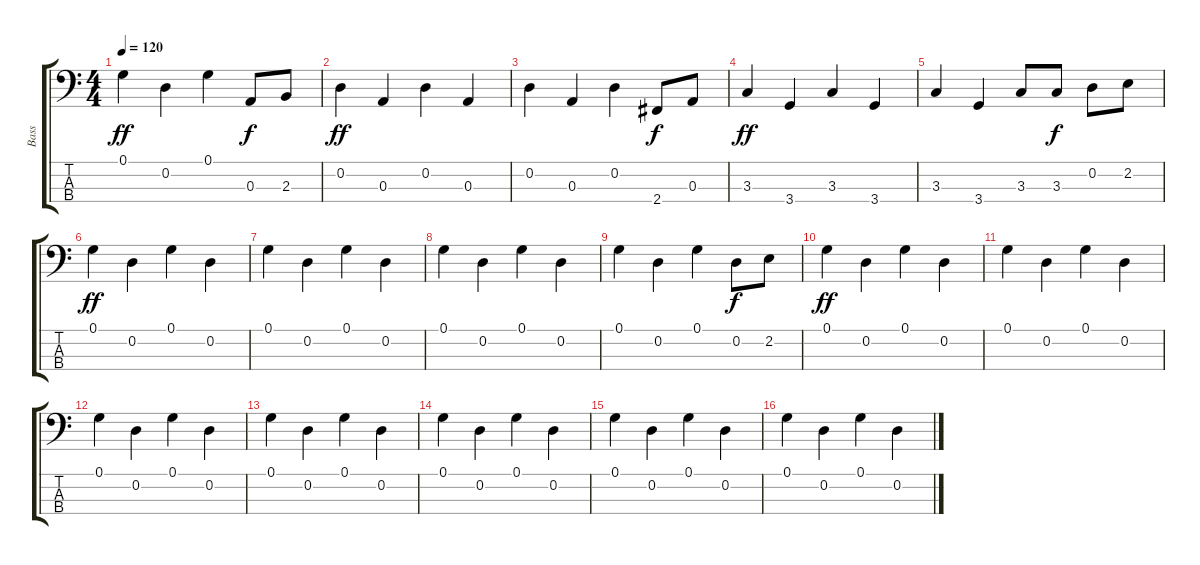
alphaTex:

\track ("Bass" "Bass") {instrument electricbassfinger}
\staff {score tabs}
\tuning (G2 D2 A1 E1) {hide}
\ts (4 4)
\tempo 120
\clef f4
\ks c
0.1.4{dy ff} 0.2.4 0.1.4 0.3.8{dy f} 2.3.8 |
0.2.4{dy ff} 0.3.4 0.2.4 0.3.4 |
0.2.4 0.3.4 0.2.4 2.4.8{dy f} 0.3.8 |
3.3.4{dy ff} 3.4.4 3.3.4 3.4.4 |
3.3.4 3.4.4 3.3.8 3.3.8{dy f} 0.2.8 2.2.8 |
0.1.4{dy ff} 0.2.4 0.1.4 0.2.4 |
0.1.4 0.2.4 0.1.4 0.2.4 |
0.1.4 0.2.4 0.1.4 0.2.4 |
0.1.4 0.2.4 0.1.4 0.2.8{dy f} 2.2.8 |
0.1.4{dy ff} 0.2.4 0.1.4 0.2.4 |
0.1.4 0.2.4 0.1.4 0.2.4 |
0.1.4 0.2.4 0.1.4 0.2.4 |
0.1.4 0.2.4 0.1.4 0.2.4 |
0.1.4 0.2.4 0.1.4 0.2.4 |
0.1.4 0.2.4 0.1.4 0.2.4 |
0.1.4 0.2.4 0.1.4 0.2.4
